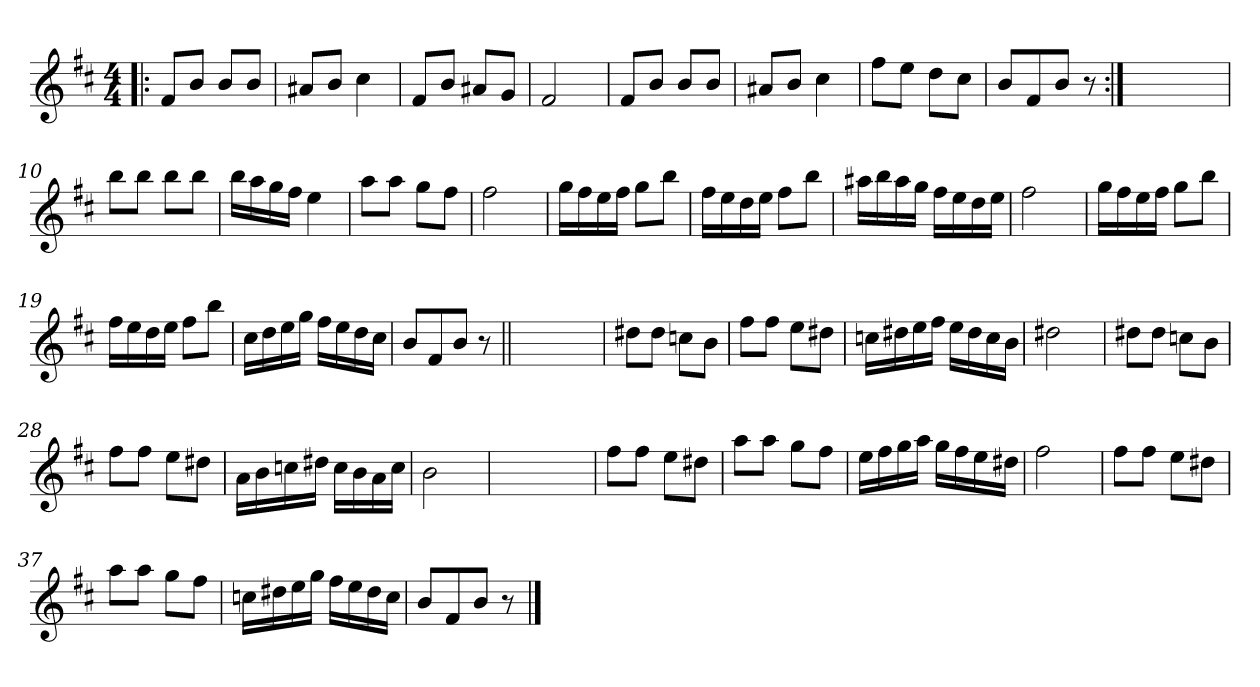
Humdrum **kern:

**kern
*part1
*staff1
*clefG2
*k[f#c#]
*b:
*M4/4
=1!|:
8f#/L
8b/J
8b/L
8b/J
=2
8a#X/L
8b/J
4cc#\
=3
8f#/L
8b/J
8a#X/L
8g/J
=4
2f#/
=5
8f#/L
8b/J
8b/L
8b/J
=6
8a#X/L
8b/J
4cc#\
=7
8ff#\L
8ee\J
8dd\L
8cc#\J
=8
8b/L
8f#/
8b/J
8r
=9:|!
1ryy
=10
8bb\L
8bb\J
8bb\L
8bb\J
!!LO:LB:g=z
=11
16bb\LL
16aa\
16gg\
16ff#\JJ
4ee\
=12
8aa\L
8aa\J
8gg\L
8ff#\J
=13
2ff#\
=14
16gg\LL
16ff#\
16ee\
16ff#\JJ
8gg\L
8bb\J
=15
16ff#\LL
16ee\
16dd\
16ee\JJ
8ff#\L
8bb\J
=16
16aa#X\LL
16bb\
16aa#\
16gg\JJ
16ff#\LL
16ee\
16dd\
16ee\JJ
=17
2ff#\
=18
16gg\LL
16ff#\
16ee\
16ff#\JJ
8gg\L
8bb\J
!!LO:LB:g=z
=19
16ff#\LL
16ee\
16dd\
16ee\JJ
8ff#\L
8bb\J
=20
16cc#\LL
16dd\
16ee\
16gg\JJ
16ff#\LL
16ee\
16dd\
16cc#\JJ
=21
8b/L
8f#/
8b/J
8r
=22||
1ryy
=23
8dd#X\L
8dd#\J
8ccn\L
8b\J
=24
8ff#\L
8ff#\J
8ee\L
8dd#X\J
=25
16ccn\LL
16dd#X\
16ee\
16ff#\JJ
16ee\LL
16dd#\
16cc\
16b\JJ
=26
2dd#X\
=27
8dd#X\L
8dd#\J
8ccn\L
8b\J
!!LO:LB:g=z
=28
8ff#\L
8ff#\J
8ee\L
8dd#X\J
=29
16a\LL
16b\
16ccn\
16dd#X\JJ
16cc\LL
16b\
16a\
16cc\JJ
=30
2b\
=31
1ryy
=32
8ff#\L
8ff#\J
8ee\L
8dd#X\J
=33
8aa\L
8aa\J
8gg\L
8ff#\J
=34
16ee\LL
16ff#\
16gg\
16aa\JJ
16gg\LL
16ff#\
16ee\
16dd#X\JJ
=35
2ff#\
=36
8ff#\L
8ff#\J
8ee\L
8dd#X\J
!!LO:LB:g=z
=37
8aa\L
8aa\J
8gg\L
8ff#\J
=38
16ccn\LL
16dd#X\
16ee\
16gg\JJ
16ff#\LL
16ee\
16dd#\
16cc\JJ
=39
8b/L
8f#/
8b/J
8r
==
*-
